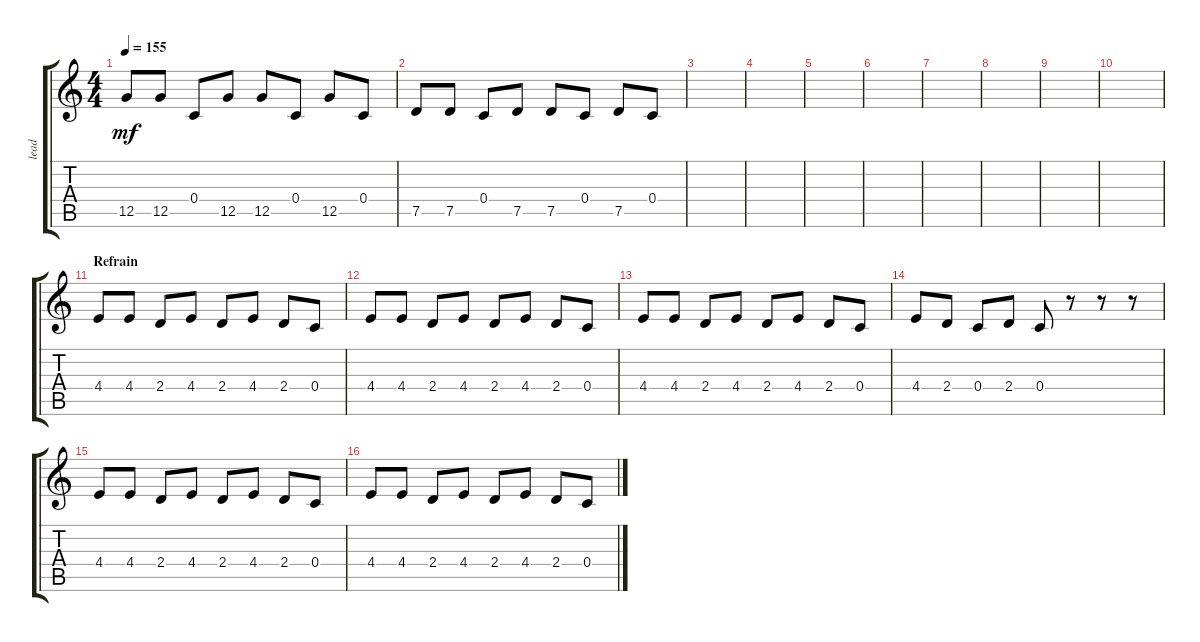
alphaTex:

\track ("lead" "lead") {instrument distortionguitar}
\staff {score tabs}
\tuning (D4 A3 F3 C3 G2 C2) {hide}
\ts (4 4)
\tempo 155
\clef g2
\ks c
12.5.8{dy mf} 12.5.8 0.4.8 12.5.8 12.5.8 0.4.8 12.5.8 0.4.8 |
7.5.8 7.5.8 0.4.8 7.5.8 7.5.8 0.4.8 7.5.8 0.4.8 |
|
|
|
|
|
|
|
|
\section ("" "Refrain")
4.4.8 4.4.8 2.4.8 4.4.8 2.4.8 4.4.8 2.4.8 0.4.8 |
4.4.8 4.4.8 2.4.8 4.4.8 2.4.8 4.4.8 2.4.8 0.4.8 |
4.4.8 4.4.8 2.4.8 4.4.8 2.4.8 4.4.8 2.4.8 0.4.8 |
4.4.8 2.4.8 0.4.8 2.4.8 0.4.8 r.8 r.8 r.8 |
4.4.8 4.4.8 2.4.8 4.4.8 2.4.8 4.4.8 2.4.8 0.4.8 |
4.4.8 4.4.8 2.4.8 4.4.8 2.4.8 4.4.8 2.4.8 0.4.8
